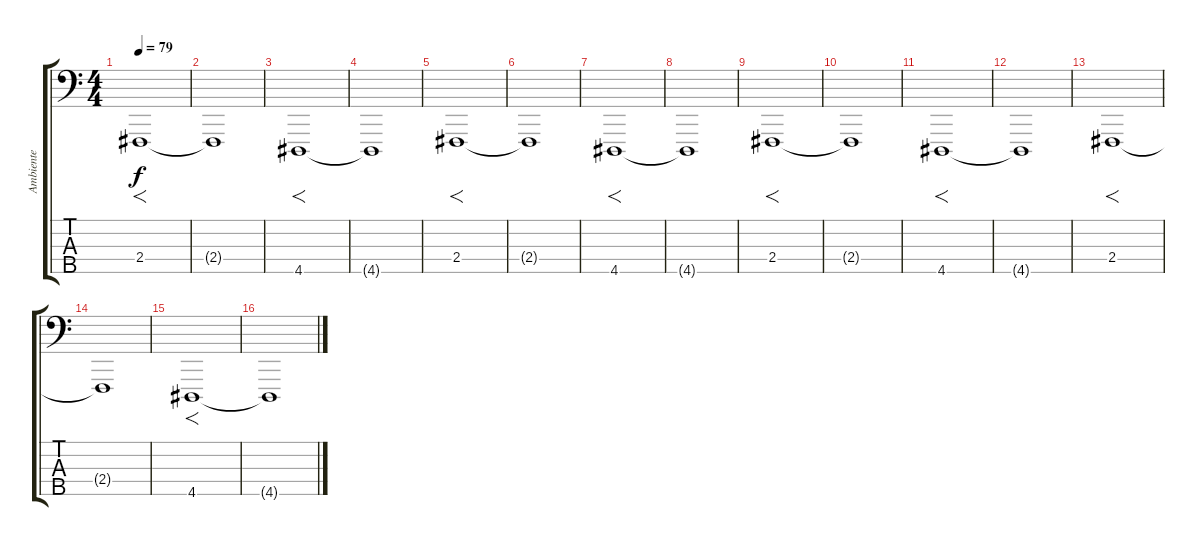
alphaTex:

\track ("Ambiente" "Ambiente") {instrument pad6metallic}
\staff {score tabs}
\tuning (G2 D2 A1 E1 B0) {hide}
\ts (4 4)
\tempo 79
\clef f4
\ks c
2.4.1{f dy f instrument pad6metallic} |
2.4{t}.1 |
4.5.1{f} |
4.5{t}.1 |
2.4.1{f} |
2.4{t}.1 |
4.5.1{f} |
4.5{t}.1 |
2.4.1{f} |
2.4{t}.1 |
4.5.1{f} |
4.5{t}.1 |
2.4.1{f} |
2.4{t}.1 |
4.5.1{f} |
4.5{t}.1
